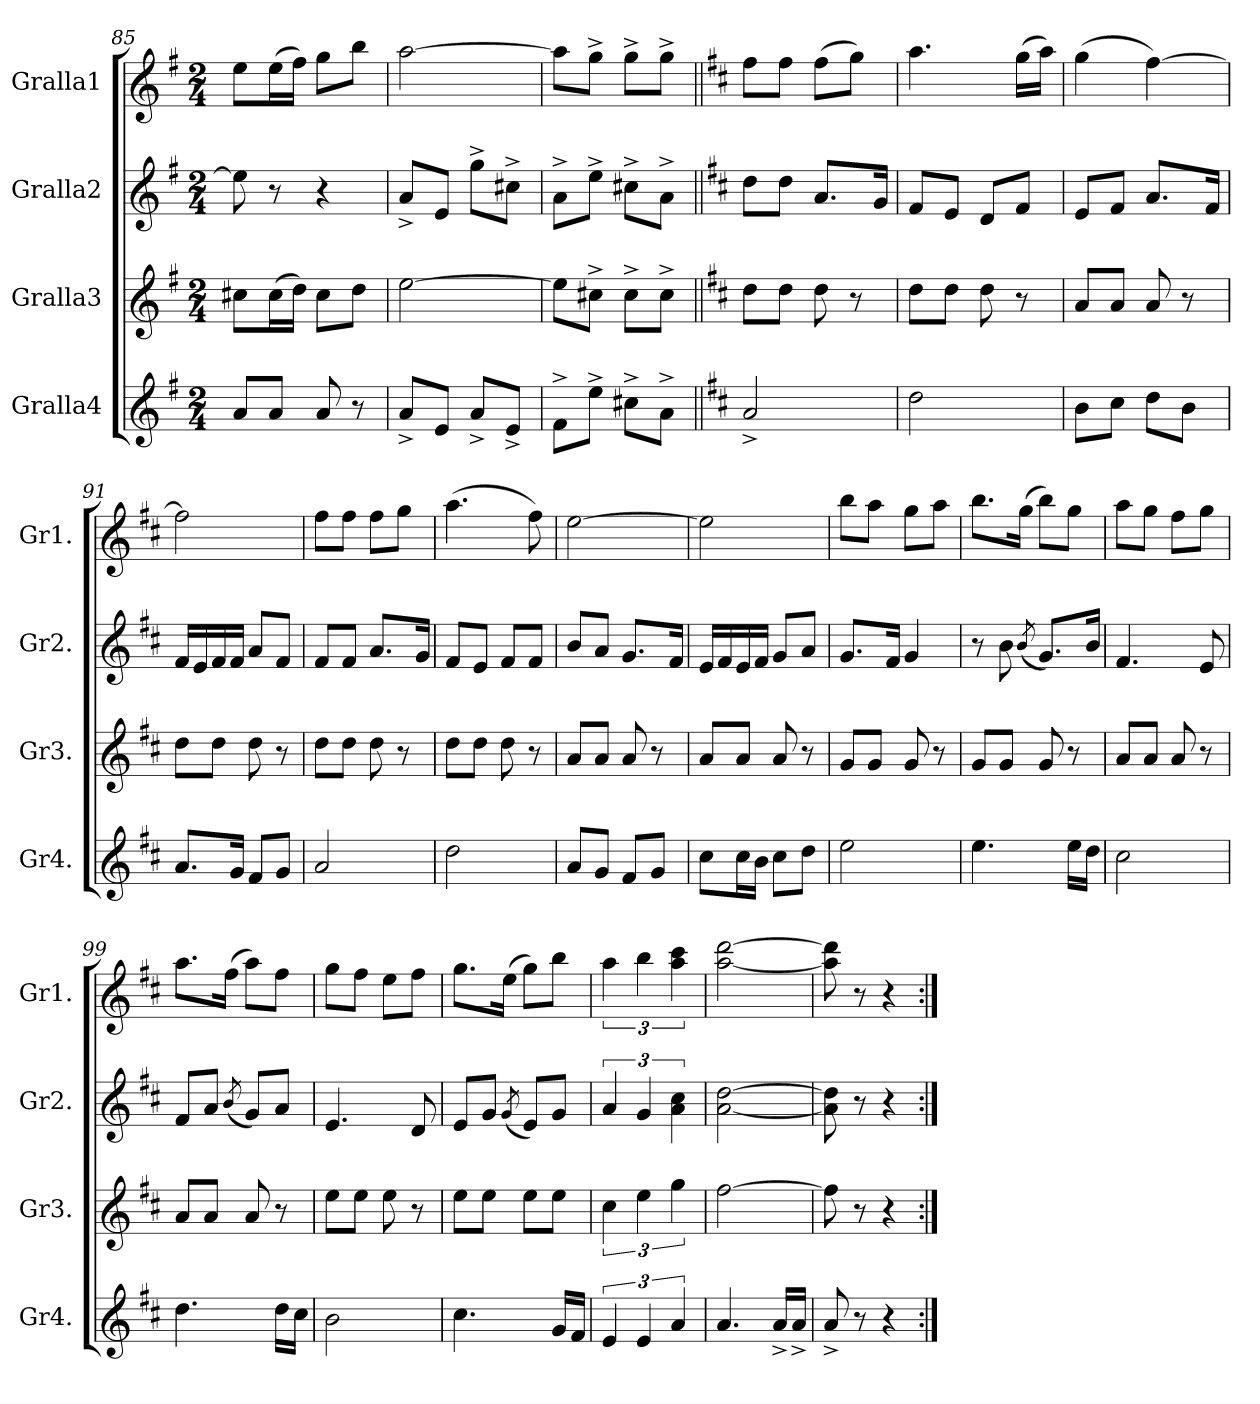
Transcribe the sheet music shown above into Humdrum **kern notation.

**kern	**kern	**kern	**kern
*part4	*part3	*part2	*part1
*staff4	*staff3	*staff2	*staff1
*I"Gralla4	*I"Gralla3	*I"Gralla2	*I"Gralla1
*I'Gr4.	*I'Gr3.	*I'Gr2.	*I'Gr1.
*clefG2	*clefG2	*clefG2	*clefG2
*k[f#]	*k[f#]	*k[f#]	*k[f#]
*M2/4	*M2/4	*M2/4	*M2/4
=85	=85	=85	=85
8a/L	8cc#X\L	8ee\]	8ee\L
8a/J	(>16cc#\L	8r	(>16ee\L
.	16dd\JJ)	.	16ff#\JJ)
8a/	8cc#\L	4r	8gg\L
8r	8dd\J	.	8bb\J
=86	=86	=86	=86
8a^/L	[2ee\	8a^/L	[2aa\
8e/J	.	8e/J	.
8a^/L	.	8gg^\L	.
8e^/J	.	8cc#X^\J	.
=87	=87	=87	=87
8f#^\L	8ee\L]	8a^\L	8aa\L]
8ee^\J	8cc#X^\J	8ee^\J	8gg^\J
8cc#X^\L	8cc#^\L	8cc#X^\L	8gg^\L
8a^\J	8cc#^\J	8a^\J	8gg^\J
=88||	=88||	=88||	=88||
*k[f#c#]	*k[f#c#]	*k[f#c#]	*k[f#c#]
2a^/	8dd\L	8dd\L	8ff#\L
.	8dd\J	8dd\J	8ff#\J
.	8dd\	8.a/L	(>8ff#\L
.	8r	.	8gg\J)
.	.	16g/Jk	.
=89	=89	=89	=89
2dd\	8dd\L	8f#/L	4.aa\
.	8dd\J	8e/J	.
.	8dd\	8d/L	.
.	8r	8f#/J	(>16gg\LL
.	.	.	16aa\JJ)
!!LO:LB:g=z
=90	=90	=90	=90
8b\L	8a/L	8e/L	(>4gg\
8cc#\J	8a/J	8f#/J	.
8dd\L	8a/	8.a/L	[4ff#\)
8b\J	8r	.	.
.	.	16f#/Jk	.
=91	=91	=91	=91
8.a/L	8dd\L	16f#/LL	2ff#\]
.	.	16e/	.
.	8dd\J	16f#/	.
16g/Jk	.	16f#/JJ	.
8f#/L	8dd\	8a/L	.
8g/J	8r	8f#/J	.
=92	=92	=92	=92
2a/	8dd\L	8f#/L	8ff#\L
.	8dd\J	8f#/J	8ff#\J
.	8dd\	8.a/L	8ff#\L
.	8r	.	8gg\J
.	.	16g/Jk	.
=93	=93	=93	=93
2dd\	8dd\L	8f#/L	(>4.aa\
.	8dd\J	8e/J	.
.	8dd\	8f#/L	.
.	8r	8f#/J	8ff#\)
=94	=94	=94	=94
8a/L	8a/L	8b/L	[2ee\
8g/J	8a/J	8a/J	.
8f#/L	8a/	8.g/L	.
8g/J	8r	.	.
.	.	16f#/Jk	.
=95	=95	=95	=95
8cc#\L	8a/L	16e/LL	2ee\]
.	.	16f#/	.
16cc#\L	8a/J	16e/	.
16b\JJ	.	16f#/JJ	.
8cc#\L	8a/	8g/L	.
8dd\J	8r	8a/J	.
=96	=96	=96	=96
2ee\	8g/L	8.g/L	8bb\L
.	8g/J	.	8aa\J
.	.	16f#/Jk	.
.	8g/	4g/	8gg\L
.	8r	.	8aa\J
!!LO:LB:g=z
=97	=97	=97	=97
4.ee\	8g/L	8r	8.bb\L
.	8g/J	8b\	.
.	.	.	(>16gg\Jk
.	.	(<8qb/	.
.	8g/	8.g/L)	8bb\L)
16ee\LL	8r	.	8gg\J
16dd\JJ	.	16b/Jk	.
=98	=98	=98	=98
2cc#\	8a/L	4.f#/	8aa\L
.	8a/J	.	8gg\J
.	8a/	.	8ff#\L
.	8r	8e/	8gg\J
=99	=99	=99	=99
4.dd\	8a/L	8f#/L	8.aa\L
.	8a/J	8a/J	.
.	.	.	(>16ff#\Jk
.	.	(<8qb/	.
.	8a/	8g/L)	8aa\L)
16dd\LL	8r	8a/J	8ff#\J
16cc#\JJ	.	.	.
=100	=100	=100	=100
2b\	8ee\L	4.e/	8gg\L
.	8ee\J	.	8ff#\J
.	8ee\	.	8ee\L
.	8r	8d/	8ff#\J
=101	=101	=101	=101
4.cc#\	8ee\L	8e/L	8.gg\L
.	8ee\J	8g/J	.
.	.	.	(>16ee\Jk
.	.	(<8qg/	.
.	8ee\L	8e/L)	8gg\L)
16g/LL	8ee\J	8g/J	8bb\J
16f#/JJ	.	.	.
=102	=102	=102	=102
6e/	6cc#\	6a/	6aa\
6e/	6ee\	6g/	6bb\
6a/	6gg\	6a\ 6cc#\	6aa\ 6ccc#\
=103	=103	=103	=103
4.a/	[2ff#i\	[2a\ [2dd\	[2aa\ [2ddd\
16a^/LL	.	.	.
16a^/JJ	.	.	.
=104	=104	=104	=104
8a^/	8ff#\]	8a\] 8dd\]	8aa\] 8ddd\]
8r	8r	8r	8r
4r	4r	4r	4r
=:|!	=:|!	=:|!	=:|!
*-	*-	*-	*-
